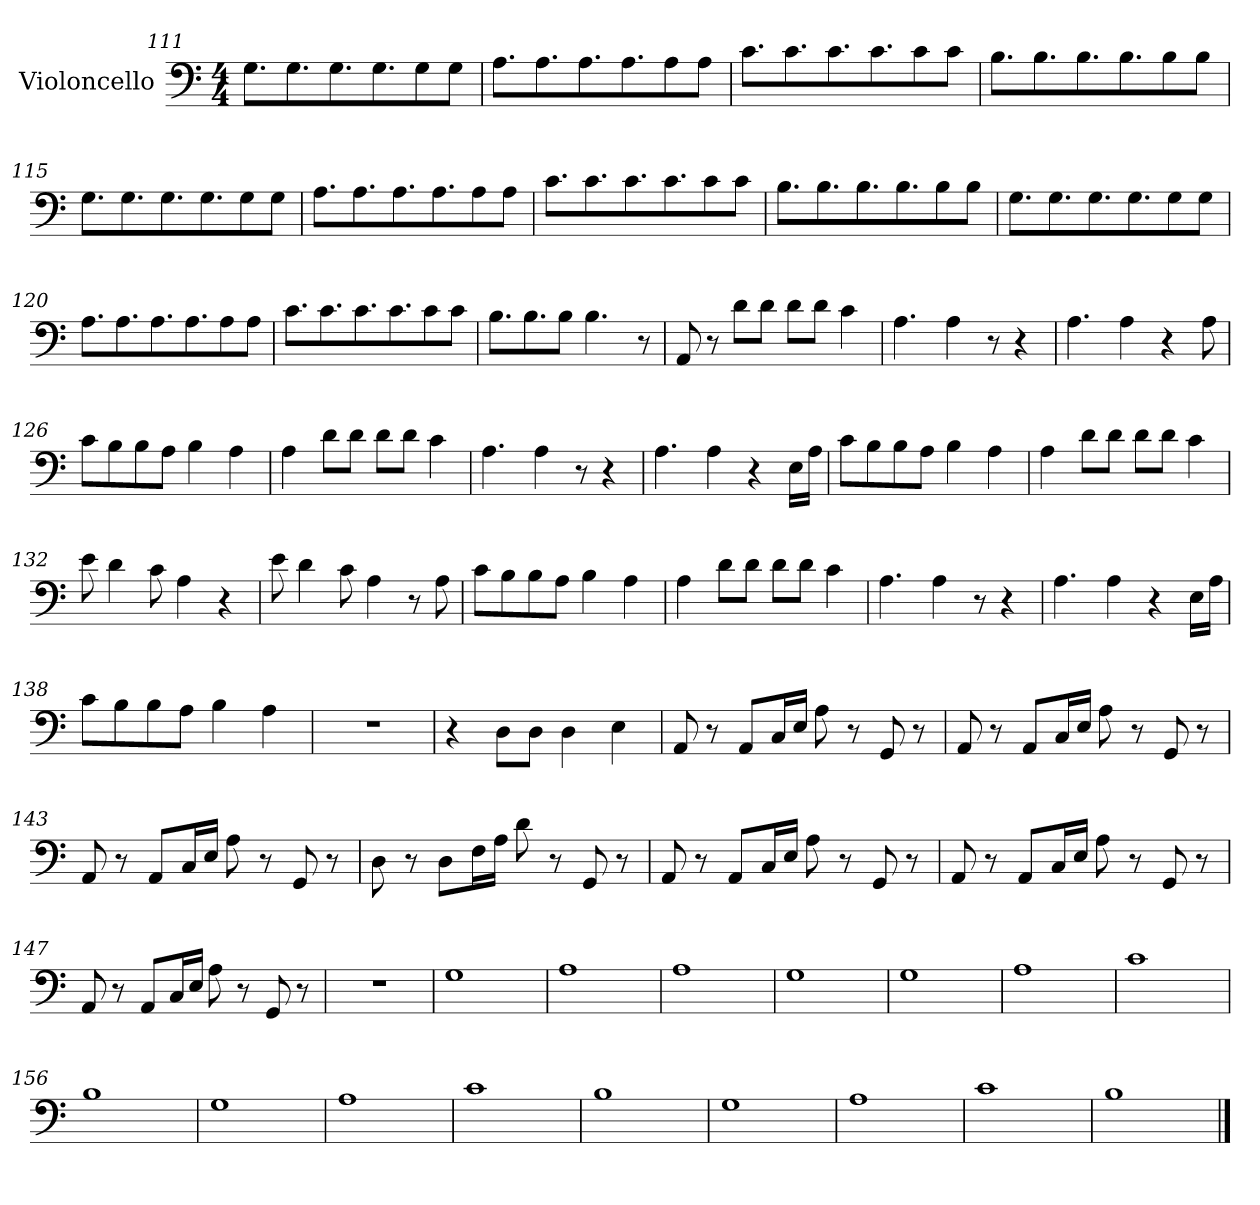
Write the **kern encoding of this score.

**kern
*part1
*staff1
*I"Violoncello
*I'Vc.
*clefF4
*k[]
*M4/4
=111
8.G\L
8.G\
8.G\
8.G\
8G\
8G\J
=112
8.A\L
8.A\
8.A\
8.A\
8A\
8A\J
=113
8.c\L
8.c\
8.c\
8.c\
8c\
8c\J
=114
8.B\L
8.B\
8.B\
8.B\
8B\
8B\J
!!LO:LB:g=z
=115
8.G\L
8.G\
8.G\
8.G\
8G\
8G\J
=116
8.A\L
8.A\
8.A\
8.A\
8A\
8A\J
=117
8.c\L
8.c\
8.c\
8.c\
8c\
8c\J
=118
8.B\L
8.B\
8.B\
8.B\
8B\
8B\J
=119
8.G\L
8.G\
8.G\
8.G\
8G\
8G\J
=120
8.A\L
8.A\
8.A\
8.A\
8A\
8A\J
!!LO:LB:g=z
=121
8.c\L
8.c\
8.c\
8.c\
8c\
8c\J
=122
8.B\L
8.B\
8B\J
4.B\
8r
=123
8AA/
8r
8d\L
8d\J
8d\L
8d\J
4c\
=124
4.A\
4A\
8r
4r
=125
4.A\
4A\
4r
8A\
=126
8c\L
8B\
8B\
8A\J
4B\
4A\
=127
4A\
8d\L
8d\J
8d\L
8d\J
4c\
!!LO:PB:g=z
=128
4.A\
4A\
8r
4r
=129
4.A\
4A\
4r
16E\LL
16A\JJ
=130
8c\L
8B\
8B\
8A\J
4B\
4A\
=131
4A\
8d\L
8d\J
8d\L
8d\J
4c\
=132
8e\
4d\
8c\
4A\
4r
=133
8e\
4d\
8c\
4A\
8r
8A\
=134
8c\L
8B\
8B\
8A\J
4B\
4A\
!!LO:LB:g=z
=135
4A\
8d\L
8d\J
8d\L
8d\J
4c\
=136
4.A\
4A\
8r
4r
=137
4.A\
4A\
4r
16E\LL
16A\JJ
=138
8c\L
8B\
8B\
8A\J
4B\
4A\
=139
1r
=140
4r
8D\L
8D\J
4D\
4E\
=141
8AA/
8r
8AA/L
16C/L
16E/JJ
8A\
8r
8GG/
8r
!!LO:LB:g=z
=142
8AA/
8r
8AA/L
16C/L
16E/JJ
8A\
8r
8GG/
8r
=143
8AA/
8r
8AA/L
16C/L
16E/JJ
8A\
8r
8GG/
8r
=144
8D\
8r
8D\L
16F\L
16A\JJ
8d\
8r
8GG/
8r
=145
8AA/
8r
8AA/L
16C/L
16E/JJ
8A\
8r
8GG/
8r
=146
8AA/
8r
8AA/L
16C/L
16E/JJ
8A\
8r
8GG/
8r
!!LO:LB:g=z
=147
8AA/
8r
8AA/L
16C/L
16E/JJ
8A\
8r
8GG/
8r
=148
1r
=149
1G
=150
1A
=151
1A
=152
1G
=153
1G
=154
1A
=155
1c
=156
1B
=157
1G
=158
1A
=159
1c
=160
1B
=161
1G
=162
1A
!!LO:LB:g=z
=163
1c
=164
1B
==
*-
